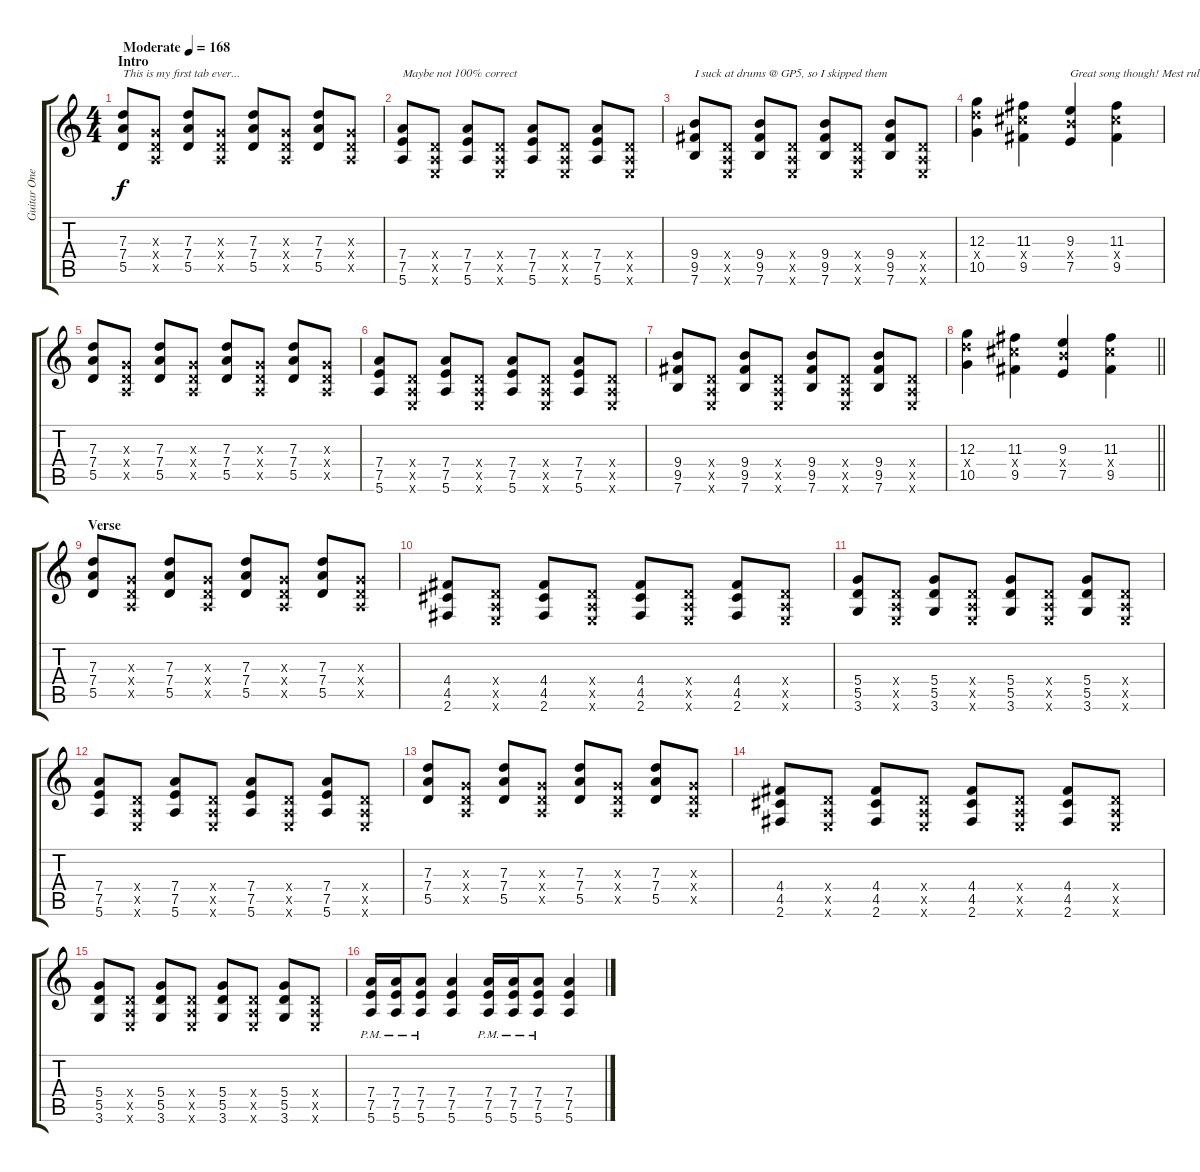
\track ("Guitar One" "Guitar One") {instrument distortionguitar}
\staff {score tabs}
\tuning (E4 B3 G3 D3 A2 E2) {hide}
\ts (4 4)
\section ("" "Intro")
\tempo (168 "Moderate")
\clef g2
\ks c
(7.3 7.4 5.5).8{txt "This is my first tab ever..." dy f instrument distortionguitar} (0.3{x} 0.4{x} 0.5{x}).8 (7.3 7.4 5.5).8 (0.3{x} 0.4{x} 0.5{x}).8 (7.3 7.4 5.5).8 (0.3{x} 0.4{x} 0.5{x}).8 (7.3 7.4 5.5).8 (0.3{x} 0.4{x} 0.5{x}).8 |
(7.4 7.5 5.6).8{txt "Maybe not 100% correct"} (0.4{x} 0.5{x} 0.6{x}).8 (7.4 7.5 5.6).8 (0.4{x} 0.5{x} 0.6{x}).8 (7.4 7.5 5.6).8 (0.4{x} 0.5{x} 0.6{x}).8 (7.4 7.5 5.6).8 (0.4{x} 0.5{x} 0.6{x}).8 |
(9.4 9.5 7.6).8{txt "I suck at drums @ GP5, so I skipped them"} (0.4{x} 0.5{x} 0.6{x}).8 (9.4 9.5 7.6).8 (0.4{x} 0.5{x} 0.6{x}).8 (9.4 9.5 7.6).8 (0.4{x} 0.5{x} 0.6{x}).8 (9.4 9.5 7.6).8 (0.4{x} 0.5{x} 0.6{x}).8 |
(12.3 12.4{x} 10.5).4 (11.3 11.4{x} 9.5).4 (9.3 9.4{x} 7.5).4{txt "Great song though! Mest rules!"} (11.3 11.4{x} 9.5).4 |
(7.3 7.4 5.5).8 (0.3{x} 0.4{x} 0.5{x}).8 (7.3 7.4 5.5).8 (0.3{x} 0.4{x} 0.5{x}).8 (7.3 7.4 5.5).8 (0.3{x} 0.4{x} 0.5{x}).8 (7.3 7.4 5.5).8 (0.3{x} 0.4{x} 0.5{x}).8 |
(7.4 7.5 5.6).8 (0.4{x} 0.5{x} 0.6{x}).8 (7.4 7.5 5.6).8 (0.4{x} 0.5{x} 0.6{x}).8 (7.4 7.5 5.6).8 (0.4{x} 0.5{x} 0.6{x}).8 (7.4 7.5 5.6).8 (0.4{x} 0.5{x} 0.6{x}).8 |
(9.4 9.5 7.6).8 (0.4{x} 0.5{x} 0.6{x}).8 (9.4 9.5 7.6).8 (0.4{x} 0.5{x} 0.6{x}).8 (9.4 9.5 7.6).8 (0.4{x} 0.5{x} 0.6{x}).8 (9.4 9.5 7.6).8 (0.4{x} 0.5{x} 0.6{x}).8 |
\barLineRight lightlight
(12.3 12.4{x} 10.5).4 (11.3 11.4{x} 9.5).4 (9.3 9.4{x} 7.5).4 (11.3 11.4{x} 9.5).4 |
\section ("" "Verse")
(7.3 7.4 5.5).8 (0.3{x} 0.4{x} 0.5{x}).8 (7.3 7.4 5.5).8 (0.3{x} 0.4{x} 0.5{x}).8 (7.3 7.4 5.5).8 (0.3{x} 0.4{x} 0.5{x}).8 (7.3 7.4 5.5).8 (0.3{x} 0.4{x} 0.5{x}).8 |
(4.4 4.5 2.6).8 (0.4{x} 0.5{x} 0.6{x}).8 (4.4 4.5 2.6).8 (0.4{x} 0.5{x} 0.6{x}).8 (4.4 4.5 2.6).8 (0.4{x} 0.5{x} 0.6{x}).8 (4.4 4.5 2.6).8 (0.4{x} 0.5{x} 0.6{x}).8 |
(5.4 5.5 3.6).8 (0.4{x} 0.5{x} 0.6{x}).8 (5.4 5.5 3.6).8 (0.4{x} 0.5{x} 0.6{x}).8 (5.4 5.5 3.6).8 (0.4{x} 0.5{x} 0.6{x}).8 (5.4 5.5 3.6).8 (0.4{x} 0.5{x} 0.6{x}).8 |
(7.4 7.5 5.6).8 (0.4{x} 0.5{x} 0.6{x}).8 (7.4 7.5 5.6).8 (0.4{x} 0.5{x} 0.6{x}).8 (7.4 7.5 5.6).8 (0.4{x} 0.5{x} 0.6{x}).8 (7.4 7.5 5.6).8 (0.4{x} 0.5{x} 0.6{x}).8 |
(7.3 7.4 5.5).8 (0.3{x} 0.4{x} 0.5{x}).8 (7.3 7.4 5.5).8 (0.3{x} 0.4{x} 0.5{x}).8 (7.3 7.4 5.5).8 (0.3{x} 0.4{x} 0.5{x}).8 (7.3 7.4 5.5).8 (0.3{x} 0.4{x} 0.5{x}).8 |
(4.4 4.5 2.6).8 (0.4{x} 0.5{x} 0.6{x}).8 (4.4 4.5 2.6).8 (0.4{x} 0.5{x} 0.6{x}).8 (4.4 4.5 2.6).8 (0.4{x} 0.5{x} 0.6{x}).8 (4.4 4.5 2.6).8 (0.4{x} 0.5{x} 0.6{x}).8 |
(5.4 5.5 3.6).8 (0.4{x} 0.5{x} 0.6{x}).8 (5.4 5.5 3.6).8 (0.4{x} 0.5{x} 0.6{x}).8 (5.4 5.5 3.6).8 (0.4{x} 0.5{x} 0.6{x}).8 (5.4 5.5 3.6).8 (0.4{x} 0.5{x} 0.6{x}).8 |
(7.4{pm} 7.5{pm} 5.6{pm}).16 (7.4{pm} 7.5{pm} 5.6{pm}).16 (7.4{pm} 7.5{pm} 5.6{pm}).8 (7.4 7.5 5.6).4 (7.4{pm} 7.5{pm} 5.6{pm}).16 (7.4{pm} 7.5{pm} 5.6{pm}).16 (7.4{pm} 7.5{pm} 5.6{pm}).8 (7.4 7.5 5.6).4
